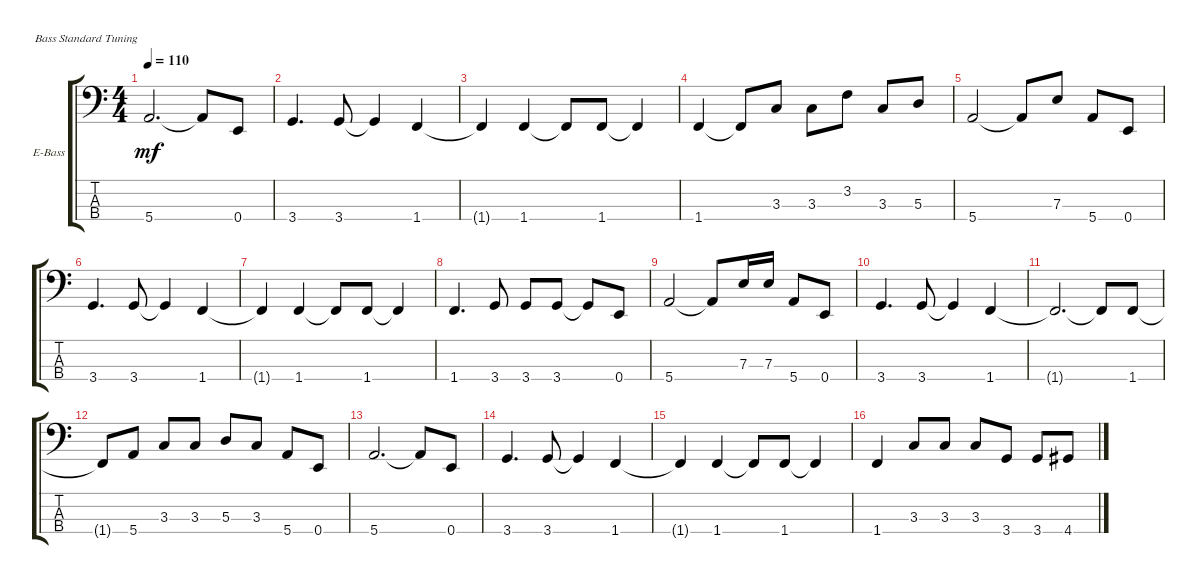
\defaultSystemsLayout 4
\bracketExtendMode groupsimilarinstruments
\firstSystemTrackNameOrientation horizontal
\otherSystemsTrackNameOrientation horizontal
\track ("Electric Bass" "E-Bass") {instrument electricbassfinger}
\staff {score tabs}
\tuning (G2 D2 A1 E1)
\ts (4 4)
\tempo 110
\clef f4
\ks c
5.4.2{d dy mf} 5.4{t}.8 0.4.8 |
3.4.4{d} 3.4.8 3.4{t}.4 1.4.4 |
1.4{t}.4 1.4.4 1.4{t}.8 1.4.8 1.4{t}.4 |
1.4.4 1.4{t}.8 3.3.8 3.3.8 3.2.8 3.3.8 5.3.8 |
5.4.2 5.4{t}.8 7.3.8 5.4.8 0.4.8 |
3.4.4{d} 3.4.8 3.4{t}.4 1.4.4 |
1.4{t}.4 1.4.4 1.4{t}.8 1.4.8 1.4{t}.4 |
1.4.4{d} 3.4.8 3.4.8 3.4.8 3.4{t}.8 0.4.8 |
5.4.2 5.4{t}.8 7.3.16 7.3.16 5.4.8 0.4.8 |
3.4.4{d} 3.4.8 3.4{t}.4 1.4.4 |
1.4{t}.2{d} 1.4{t}.8 1.4.8 |
1.4{t}.8 5.4.8 3.3.8 3.3.8 5.3.8 3.3.8 5.4.8 0.4.8 |
5.4.2{d} 5.4{t}.8 0.4.8 |
3.4.4{d} 3.4.8 3.4{t}.4 1.4.4 |
1.4{t}.4 1.4.4 1.4{t}.8 1.4.8 1.4{t}.4 |
1.4.4 3.3.8 3.3.8 3.3.8 3.4.8 3.4.8 4.4.8
